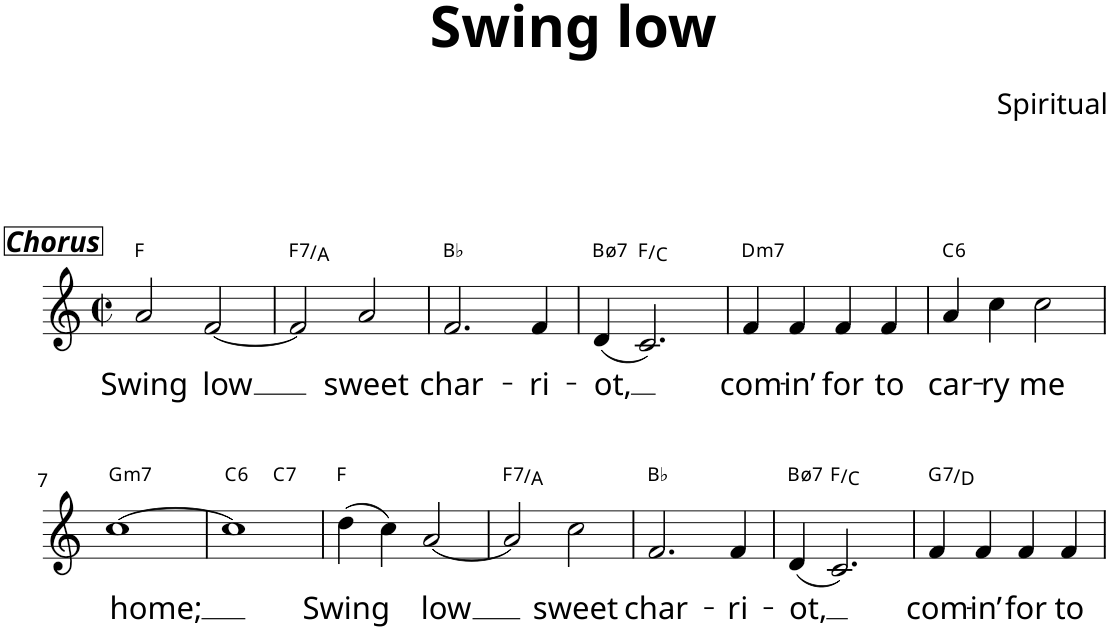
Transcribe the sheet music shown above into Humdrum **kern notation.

**kern	**text	**harte
*part1	*part1	*part1
*staff1	*staff1	*
*I"Gesang	*	*
*clefG2	*	*
*k[]	*	*
*M2/2	*	*
*met(c|)	*	*
=1	=1	=1
!LO:TX:a:Bi:t=Chorus	!	!
!	!LO:LY:b	!
2a/	Swing	F:maj
!	!LO:LY:b	!
[2f/	low	.
=2	=2	=2
!	!	!LO:H:kt=7
2f/]	.	F:7/3
!	!LO:LY:b	!
2a/	sweet	.
=3	=3	=3
!	!LO:LY:b	!
2.f/	char-	Bb:maj
!	!LO:LY:b	!
4f/	-ri-	.
=4	=4	=4
!	!LO:LY:b	!LO:H:kt=7
(4d/	-ot,	B:hdim7
2.c/)	.	F:maj/5
=5	=5	=5
!	!LO:LY:b	!LO:H:kt=m7
4f/	com-	D:min7
!	!LO:LY:b	!
4f/	-in’	.
!	!LO:LY:b	!
4f/	for	.
!	!LO:LY:b	!
4f/	to	.
=6	=6	=6
!	!LO:LY:b	!LO:H:kt=6
4a/	car-	C:maj6
!	!LO:LY:b	!
4cc\	-ry	.
!	!LO:LY:b	!
2cc\	me	.
!!LO:LB:g=z
=7	=7	=7
!	!LO:LY:b	!LO:H:kt=m7
[1cc	home;	G:min7
=8	=8	=8
!	!	!LO:H:kt=6
*^	*	*
1cc]	2ryy	.	C:maj6
!	!	!	!LO:H:kt=7
.	2ryy	.	C:7
=9	=9	=9	=9
!	!	!LO:LY:b	!
*v	*v	*	*
(4dd\	Swing	F:maj
4cc\)	.	.
!	!LO:LY:b	!
[2a/	low	.
=10	=10	=10
!	!	!LO:H:kt=7
2a/]	.	F:7/3
!	!LO:LY:b	!
2cc\	sweet	.
=11	=11	=11
!	!LO:LY:b	!
2.f/	char-	Bb:maj
!	!LO:LY:b	!
4f/	-ri-	.
=12	=12	=12
!	!LO:LY:b	!LO:H:kt=7
(4d/	-ot,	B:hdim7
2.c/)	.	F:maj/5
=13	=13	=13
!	!LO:LY:b	!LO:H:kt=7
4f/	com-	G:7/5
!	!LO:LY:b	!
4f/	-in’	.
!	!LO:LY:b	!
4f/	for	.
!	!LO:LY:b	!
4f/	to	.
=	=	=
*-	*-	*-
